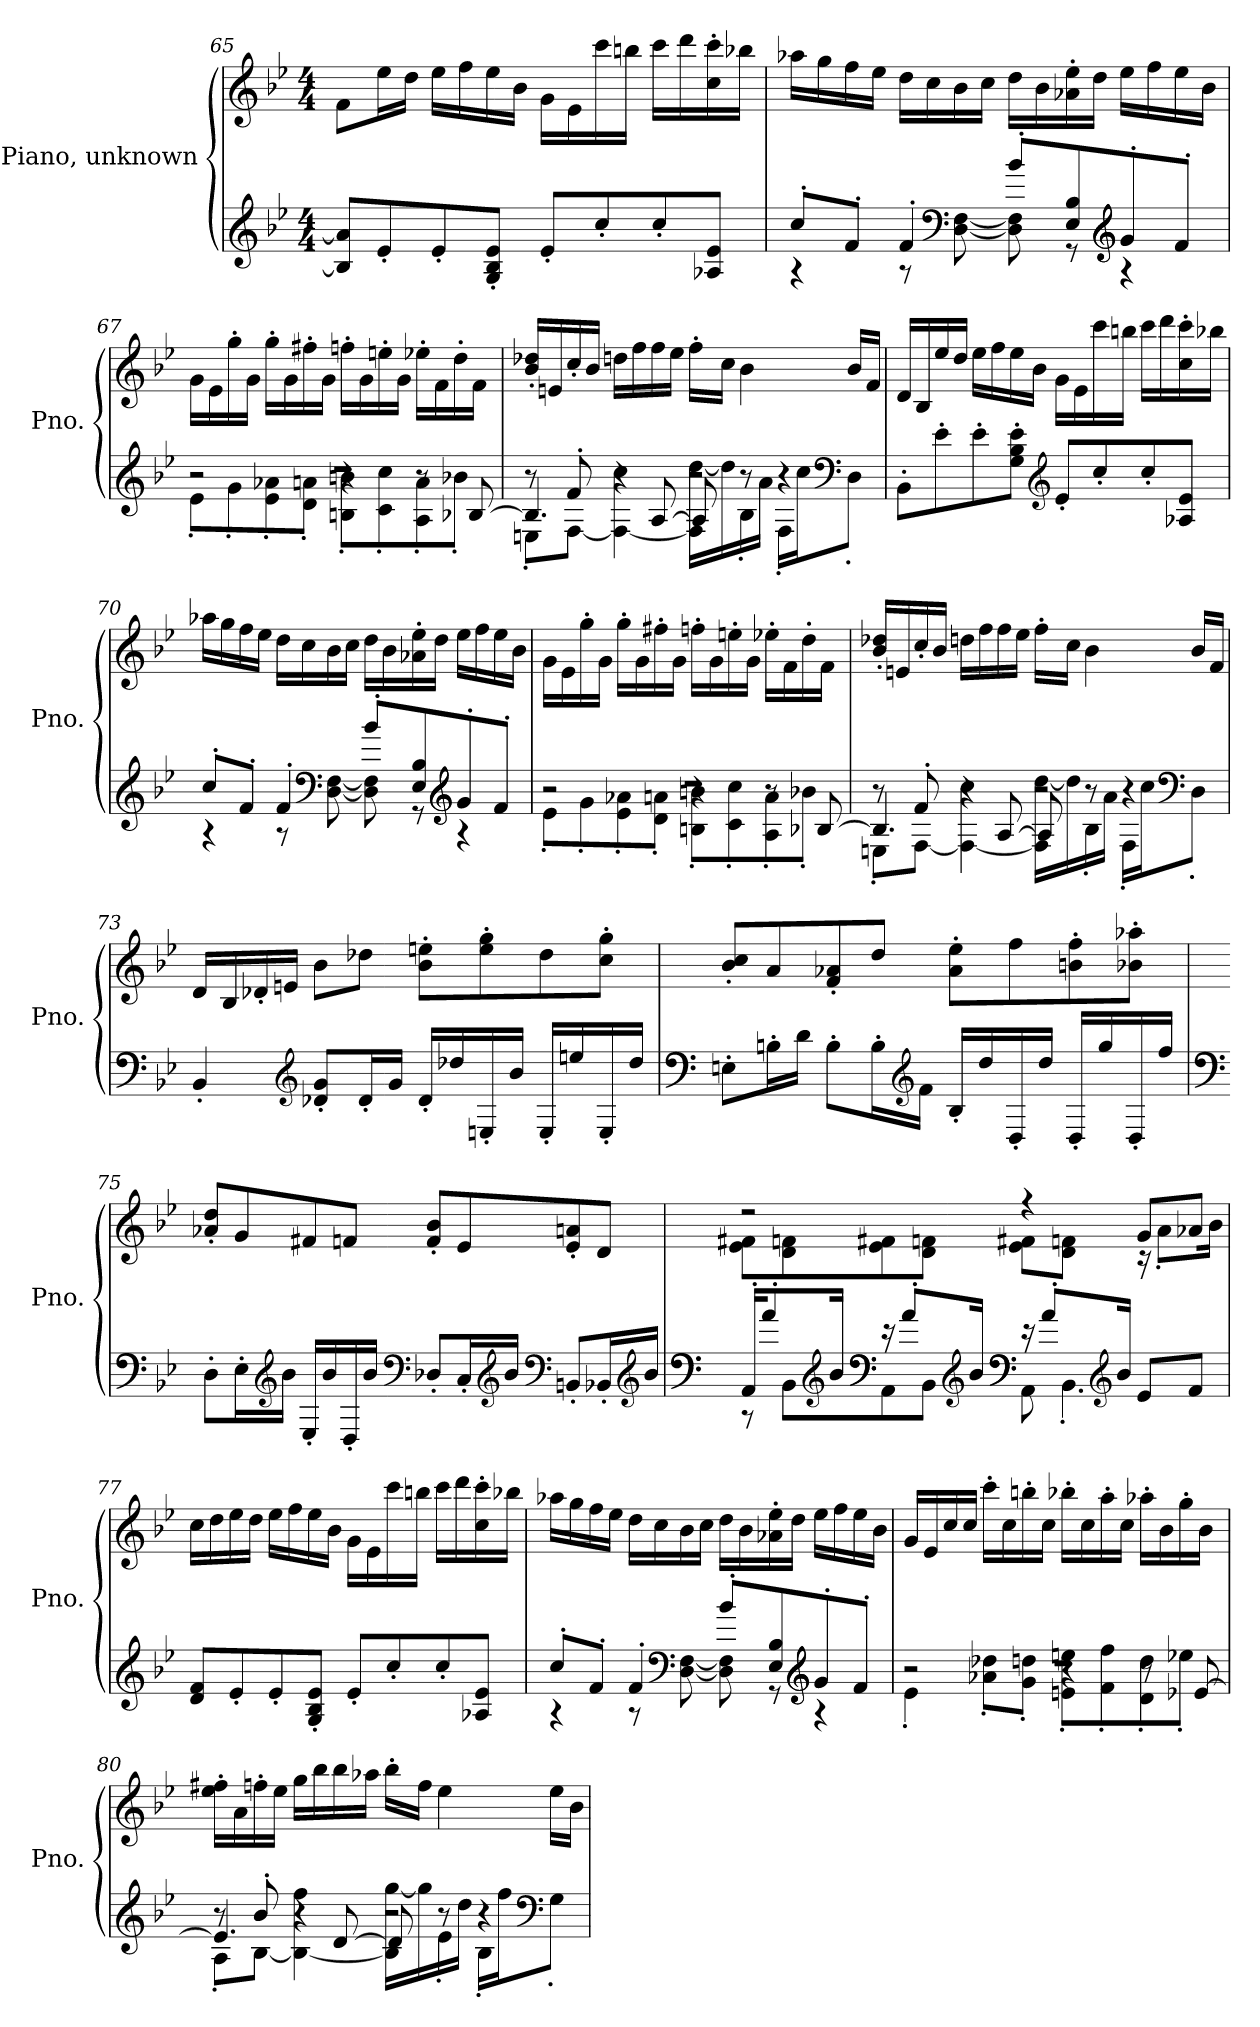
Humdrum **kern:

**kern	**kern
*part1	*part1
*staff2	*staff1
*I"Piano, unknown	*
*I'Pno.	*
!!LO:LB:g=z
*clefG2	*clefG2
*k[b-e-]	*k[b-e-]
*M4/4	*M4/4
=65	=65
8B-/] 8a-/]L	8f\L
8e-'/	16ee-\L
.	16dd\JJ
8e-'/	16ee-\LL
.	16ff\
8G/' 8B-/' 8e-/'J	16ee-\
.	16b-\JJ
8e-'/L	16g\LL
.	16e-\
8cc'/	16ccc\
.	16bbn\JJ
8cc'/	16ccc\LL
.	16ddd\
8A-X/ 8e-/J	16cc\' 16ccc\'
.	16bb-X\JJ
=66	=66
*^	*
8cc'/L	4r	16aa-X\LL
.	.	16gg\
8f'/J	.	16ff\
.	.	16ee-\JJ
4f'/	8r	16dd\LL
.	.	16cc\
*clefF4	*	*
.	[8D\ [8F\	16b-\
.	.	16cc\JJ
8b-'/L	8D\] 8F\]	16dd\LL
.	.	16b-\
8E-/ 8B-/	8r	16a-X\' 16ee-\'
.	.	16dd\JJ
*clefG2	*	*
8g'/	4r	16ee-\LL
.	.	16ff\
8f'/J	.	16ee-\
.	.	16b-\JJ
!!LO:LB:g=z
=67	=67	=67
*	*^	*
1r	8e-'\L	2r	16g\LL
.	.	.	16e-\
.	8g'\	.	16gg'\
.	.	.	16g\JJ
.	8e-\' 8a-X\'	.	16gg'\LL
.	.	.	16g\
.	8d\' 8an\'J	.	16ff#X'\
.	.	.	16g\JJ
.	8Bn\' 8bn\'L	4r	16ffn'\LL
.	.	.	16g\
.	8c\' 8cc\'	.	16een'\
.	.	.	16g\JJ
.	8A\' 8a\'	8r	16ee-X'\LL
.	.	.	16f\
.	8b-X'\J	[8B-X/	16dd'\
.	.	.	16f\JJ
=68	=68	=68	=68
8r	8En'\L	4.B-/]	16b-/' 16dd-X/'LL
.	.	.	16en/
8f'/	[8F\J	.	16cc'/
.	.	.	16b-/JJ
4r	4F\_ 4cc\	.	16ddn\LL
.	.	.	16ff\
.	.	[8A/	16ff\
.	.	.	16ee-\JJ
2r	16F\] [16dd\LL	8A/]	16ff'\LL
.	16dd\]	.	16cc\JJ
.	16B-'\	8r	4b-\
.	16a\JJ	.	.
.	16F'\LL	4r	.
.	16cc\J	.	.
*clefF4	*	*	*
.	8D'\J	.	16b-/LL
.	.	.	16f/JJ
*v	*v	*v	*
!!LO:LB:g=z
=69	=69
8BB-'\L	16d/LL
.	16B-/
8e-'\	16ee-/
.	16dd/JJ
8e-'\	16ee-\LL
.	16ff\
8G\' 8B-\' 8e-\'J	16ee-\
.	16b-\JJ
*clefG2	*
8e-'/L	16g\LL
.	16e-\
8cc'/	16ccc\
.	16bbn\JJ
8cc'/	16ccc\LL
.	16ddd\
8A-X/ 8e-/J	16cc\' 16ccc\'
.	16bb-X\JJ
=70	=70
*^	*
8cc'/L	4r	16aa-X\LL
.	.	16gg\
8f'/J	.	16ff\
.	.	16ee-\JJ
4f'/	8r	16dd\LL
.	.	16cc\
*clefF4	*	*
.	[8D\ [8F\	16b-\
.	.	16cc\JJ
8b-'/L	8D\] 8F\]	16dd\LL
.	.	16b-\
8E-/ 8B-/	8r	16a-X\' 16ee-\'
.	.	16dd\JJ
*clefG2	*	*
8g'/	4r	16ee-\LL
.	.	16ff\
8f'/J	.	16ee-\
.	.	16b-\JJ
!!LO:LB:g=z
=71	=71	=71
*	*^	*
1r	8e-'\L	2r	16g\LL
.	.	.	16e-\
.	8g'\	.	16gg'\
.	.	.	16g\JJ
.	8e-\' 8a-X\'	.	16gg'\LL
.	.	.	16g\
.	8d\' 8an\'J	.	16ff#X'\
.	.	.	16g\JJ
.	8Bn\' 8bn\'L	4r	16ffn'\LL
.	.	.	16g\
.	8c\' 8cc\'	.	16een'\
.	.	.	16g\JJ
.	8A\' 8a\'	8r	16ee-X'\LL
.	.	.	16f\
.	8b-X'\J	[8B-X/	16dd'\
.	.	.	16f\JJ
=72	=72	=72	=72
8r	8En'\L	4.B-/]	16b-/' 16dd-X/'LL
.	.	.	16en/
8f'/	[8F\J	.	16cc'/
.	.	.	16b-/JJ
4r	4F\_ 4cc\	.	16ddn\LL
.	.	.	16ff\
.	.	[8A/	16ff\
.	.	.	16ee-\JJ
2r	16F\] [16dd\LL	8A/]	16ff'\LL
.	16dd\]	.	16cc\JJ
.	16B-'\	8r	4b-\
.	16a\JJ	.	.
.	16F'\LL	4r	.
.	16cc\J	.	.
*clefF4	*	*	*
.	8D'\J	.	16b-/LL
.	.	.	16f/JJ
*v	*v	*v	*
!!LO:LB:g=z
=73	=73
4BB-'/	16d/LL
.	16B-/
.	16d-X'/
.	16en/JJ
*clefG2	*
8d-X/' 8g/'L	8b-\L
16d-'/L	8dd-X\J
16g/JJ	.
16d-'/LL	8b-\' 8een\'L
16dd-X/	.
16En'/	8ee\' 8gg\'
16b-/JJ	.
16E'/LL	8dd-\
16een/	.
16E'/	8cc\' 8gg\'J
16dd-/JJ	.
=74	=74
*clefF4	*
8En'\L	8b-/' 8cc/'L
16Bn'\L	8a/
16d\JJ	.
8B'\L	8f/' 8a-X/'
16B'\L	8dd/J
*clefG2	*
16f\JJ	.
16B'/LL	8a-\' 8ee-\'L
16dd/	.
16D'/	8ff\
16dd/JJ	.
16D'/LL	8bn\' 8ff\'
16gg/	.
16D'/	8b-X\' 8aa-X\'J
16ff/JJ	.
!!LO:PB:g=z
=75	=75
*clefF4	*
8D'\L	8a-X/' 8dd/'L
16E-'\L	8g/
*clefG2	*
16b-\JJ	.
16E-'/LL	8f#X/
16b-/	.
16D'/	8fn/J
16b-/JJ	.
*clefF4	*
8D-X'/L	8f/' 8b-/'L
16C'/L	8e-/
*clefG2	*
16b-/JJ	.
*clefF4	*
8BBn'/L	8e-/' 8an/'
16BB-X'/L	8d/J
*clefG2	*
16b-/JJ	.
!!LO:LB:g=z
=76	=76
*clefF4	*
*^	*^
16AA'/KL	8r	2r	8e-\ 8f#X\L
8a'/	.	.	.
.	8BB-\L	.	8d\ 8fn\
*clefG2	*	*	*
16b-/Jk	.	.	.
*clefF4	*	*	*
16r	8AA\	.	8e-\ 8f#X\
8a'/L	.	.	.
.	8BB-\J	.	8d\ 8fn\J
*clefG2	*	*	*
16b-/Jk	.	.	.
*clefF4	*	*	*
16r	8AA\	4r	8e-\ 8f#X\L
8a'/L	.	.	.
.	4.BB-'\	.	8d\ 8fn\J
*clefG2	*	*	*
16b-/Jk	.	.	.
8e-/L	.	8g/L	16r
.	.	.	8a'\L
8f/J	.	8a-X/J	.
.	.	.	16b-\Jk
*v	*v	*	*
*	*v	*v
=77	=77
8d/ 8f/L	16cc\LL
.	16dd\
8e-'/	16ee-\
.	16dd\JJ
8e-'/	16ee-\LL
.	16ff\
8G/' 8B-/' 8e-/'J	16ee-\
.	16b-\JJ
8e-'/L	16g\LL
.	16e-\
8cc'/	16ccc\
.	16bbn\JJ
8cc'/	16ccc\LL
.	16ddd\
8A-X/ 8e-/J	16cc\' 16ccc\'
.	16bb-X\JJ
!!LO:LB:g=z
=78	=78
*^	*
8cc'/L	4r	16aa-X\LL
.	.	16gg\
8f'/J	.	16ff\
.	.	16ee-\JJ
4f'/	8r	16dd\LL
.	.	16cc\
*clefF4	*	*
.	[8D\ [8F\	16b-\
.	.	16cc\JJ
8b-'/L	8D\] 8F\]	16dd\LL
.	.	16b-\
8E-/ 8B-/	8r	16a-X\' 16ee-\'
.	.	16dd\JJ
*clefG2	*	*
8g'/	4r	16ee-\LL
.	.	16ff\
8f'/J	.	16ee-\
.	.	16b-\JJ
=79	=79	=79
*	*^	*
1r	4e-'\	2r	16g/LL
.	.	.	16e-/
.	.	.	16cc/
.	.	.	16cc/JJ
.	8a-X\' 8dd-X\'L	.	16ccc'\LL
.	.	.	16cc\
.	8g\' 8ddn\'J	.	16bbn'\
.	.	.	16cc\JJ
.	8en\' 8een\'L	4r	16bb-X'\LL
.	.	.	16cc\
.	8f\' 8ff\'	.	16aa'\
.	.	.	16cc\JJ
.	8d\' 8dd\'	8r	16aa-X'\LL
.	.	.	16b-\
.	8ee-X'\J	[8e-X/	16gg'\
.	.	.	16b-\JJ
!!LO:LB:g=z
=80	=80	=80	=80
8r	8A'\L	4.e-/]	16ee-\' 16ff#X\'LL
.	.	.	16a\
8b-'/	[8B-\J	.	16ffn'\
.	.	.	16ee-\JJ
4r	4B-\_ 4ff\	.	16gg\LL
.	.	.	16bb-\
.	.	[8d/	16bb-\
.	.	.	16aa-X\JJ
2r	16B-\] [16gg\LL	8d/]	16bb-'\LL
.	16gg\]	.	16ff\JJ
.	16e-'\	8r	4ee-\
.	16dd\JJ	.	.
.	16B-'\LL	4r	.
.	16ff\J	.	.
*clefF4	*	*	*
.	8G'\J	.	16ee-\LL
.	.	.	16b-\JJ
*v	*v	*v	*
=	=
*-	*-
